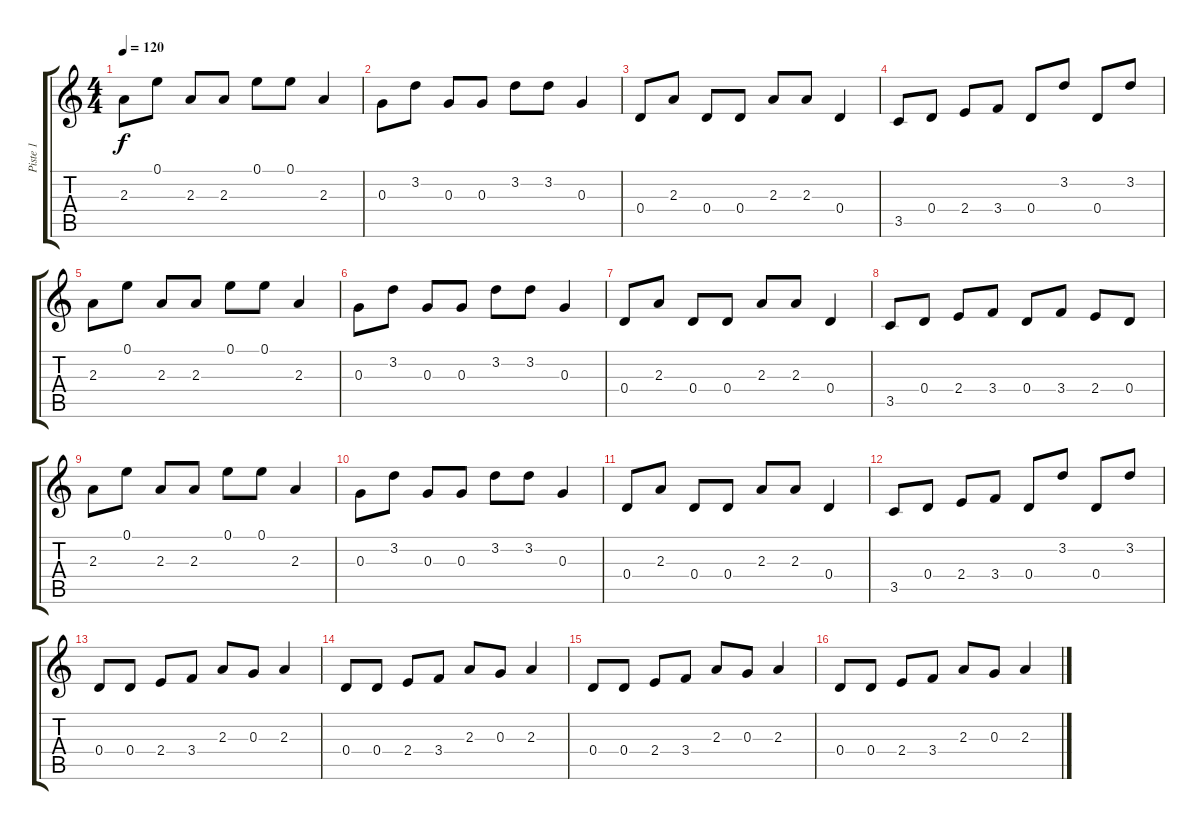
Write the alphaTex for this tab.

\track ("Piste 1" "Piste 1") {instrument acousticguitarsteel}
\staff {score tabs}
\tuning (E4 B3 G3 D3 A2 E2) {hide}
\ts (4 4)
\tempo 120
\clef g2
\ks c
2.3.8{dy f} 0.1.8 2.3.8 2.3.8 0.1.8 0.1.8 2.3.4 |
0.3.8 3.2.8 0.3.8 0.3.8 3.2.8 3.2.8 0.3.4 |
0.4.8 2.3.8 0.4.8 0.4.8 2.3.8 2.3.8 0.4.4 |
3.5.8 0.4.8 2.4.8 3.4.8 0.4.8 3.2.8 0.4.8 3.2.8 |
2.3.8 0.1.8 2.3.8 2.3.8 0.1.8 0.1.8 2.3.4 |
0.3.8 3.2.8 0.3.8 0.3.8 3.2.8 3.2.8 0.3.4 |
0.4.8 2.3.8 0.4.8 0.4.8 2.3.8 2.3.8 0.4.4 |
3.5.8 0.4.8 2.4.8 3.4.8 0.4.8 3.4.8 2.4.8 0.4.8 |
2.3.8 0.1.8 2.3.8 2.3.8 0.1.8 0.1.8 2.3.4 |
0.3.8 3.2.8 0.3.8 0.3.8 3.2.8 3.2.8 0.3.4 |
0.4.8 2.3.8 0.4.8 0.4.8 2.3.8 2.3.8 0.4.4 |
3.5.8 0.4.8 2.4.8 3.4.8 0.4.8 3.2.8 0.4.8 3.2.8 |
0.4.8 0.4.8 2.4.8 3.4.8 2.3.8 0.3.8 2.3.4 |
0.4.8 0.4.8 2.4.8 3.4.8 2.3.8 0.3.8 2.3.4 |
0.4.8 0.4.8 2.4.8 3.4.8 2.3.8 0.3.8 2.3.4 |
0.4.8 0.4.8 2.4.8 3.4.8 2.3.8 0.3.8 2.3.4
